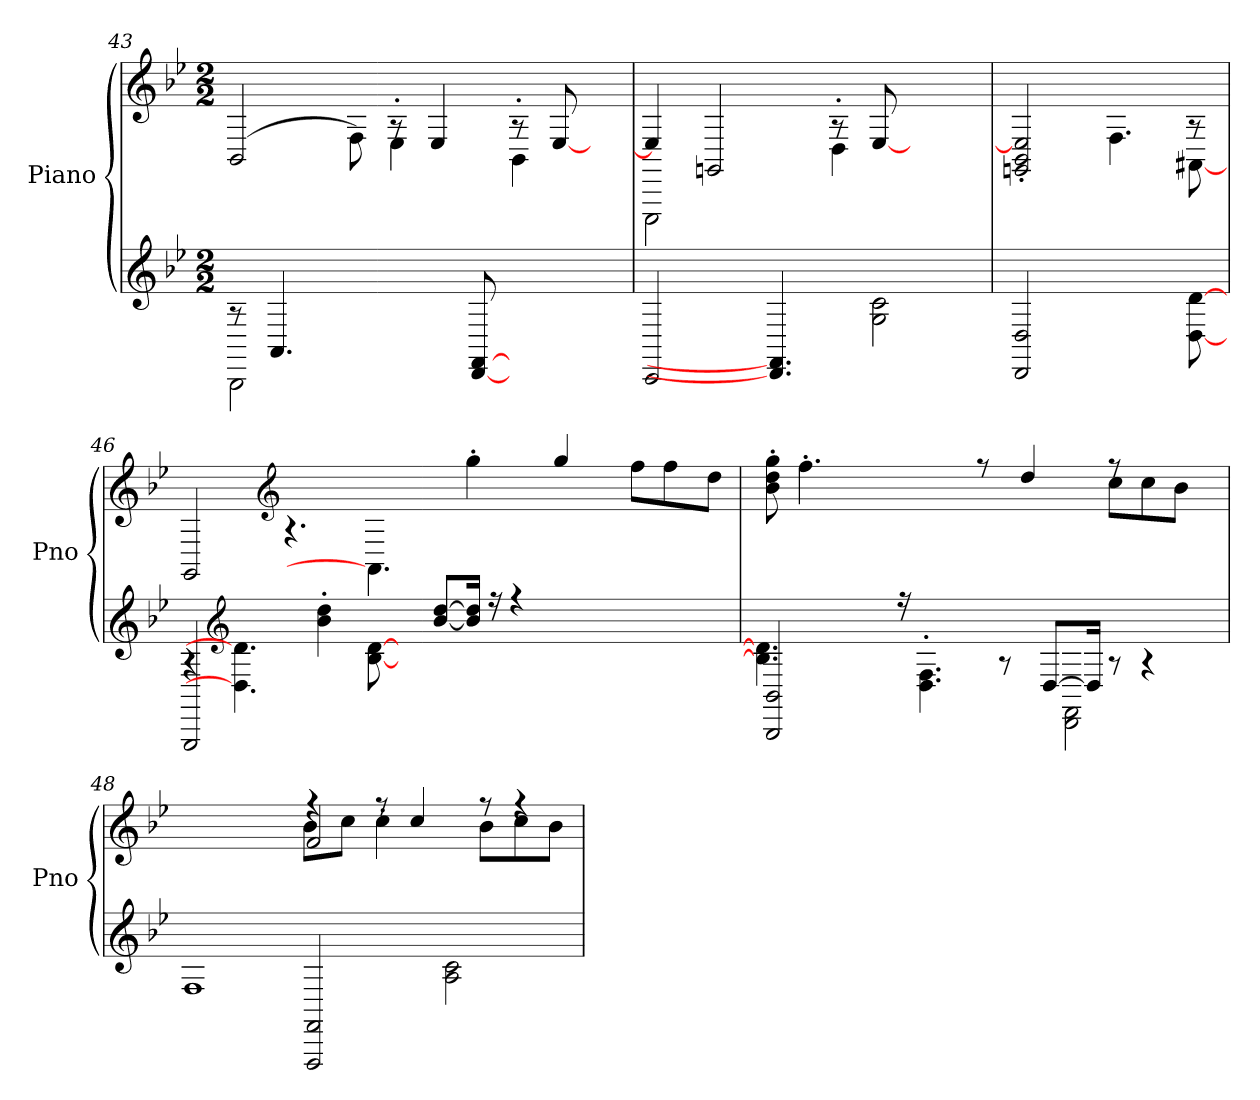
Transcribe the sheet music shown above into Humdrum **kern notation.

**kern	**kern
*part1	*part1
*staff2	*staff1
*I"Piano	*
*I'Pno	*
!!LO:LB:g=z
*clefG2	*clefG2
*k[b-e-]	*k[b-e-]
*M2/2	*M2/2
=43	=43
*^	*^
8rA	2BBB-\	(<2BB-/	8ryy
*	*	*v	*v
4.AA/	.	.
4.ryy	4.ryy	8F\)
*	*	*^
.	.	4E-'\	8rA
.	.	.	4E-/
[8DD/ [8FF/	2ryy	8ryy	.
4.ryy	.	4BB-'\	8rA
.	.	.	[8E-/
.	.	8ryy	8ryy
*v	*v	*	*
=44	=44	=44
2CC/	2EEE-\	4E-/]
.	.	2GGn/
4.DD/] 4.FF/]	4ryy	.
.	4D'\	8rA
2G\ 2c\	.	[8E-/
.	4.ryy	4.ryy
=45	=45	=45
2DD/ 2D/	2..ryy	2GGn/' 2BB-/' 2E-/]'
4.ryy	.	4.F\
[8D\ [8d\	8rA	[8AA#X\
*	*v	*v
=46	=46
*^	*
4rA	2GGG/	2GG/
*clefG2	*	*
4.D\] 4.d\]	.	.
*	*	*clefG2
.	4.ryy	4.rA
4b-\' 4dd\'	.	.
4ryy	[8B-\ [8d\	4.AA#\]
.	4..ryy	.
[8b-/ [8dd/L	.	.
16b-/] 16dd/]Jk	.	4gg'\
16rff	.	.
4rff	.	.
.	2ryy	.
.	.	4gg/
16ryy	.	.
4..ryy	.	.
.	.	8ff\L
.	.	8ff\
.	8.ryy	.
.	.	8dd\J
!!LO:LB:g=z
=47	=47	=47
*	*	*^
2BBB-/ 2BB-/	4.B-\] 4.d\]	8b-\' 8dd\' 8gg\'	4ryy
.	.	4.ff'\	.
*	*	*v	*v
.	2.ryy	.
16rff	.	4.ryy
4.D\' 4.F\'	.	.
.	.	8rff
8rA	.	.
.	.	4dd/
[8D/L	.	.
.	2DD\ 2FF\	.
16D/Jk]	.	.
*	*	*^
8rA	.	8rff	8cc\L
4rA	.	4ryy	8cc\
.	.	.	8b-\J
16ryy	16ryy	16ryy	16ryy
*v	*v	*	*
=48	=48	=48
*	*	*^
1F	1ryy	1ryy	1ryy
2FFF/ 2FF/	4rff	2f/	8b-\L
.	.	.	8cc\J
.	8rff	.	4cc'\
.	4cc/	.	.
2A\ 2c\	.	8ryy	2ryy
.	8rff	8b-\L	.
.	4rff	8cc\	.
.	.	8b-\J	.
*	*v	*v	*v
=	=
*-	*-
